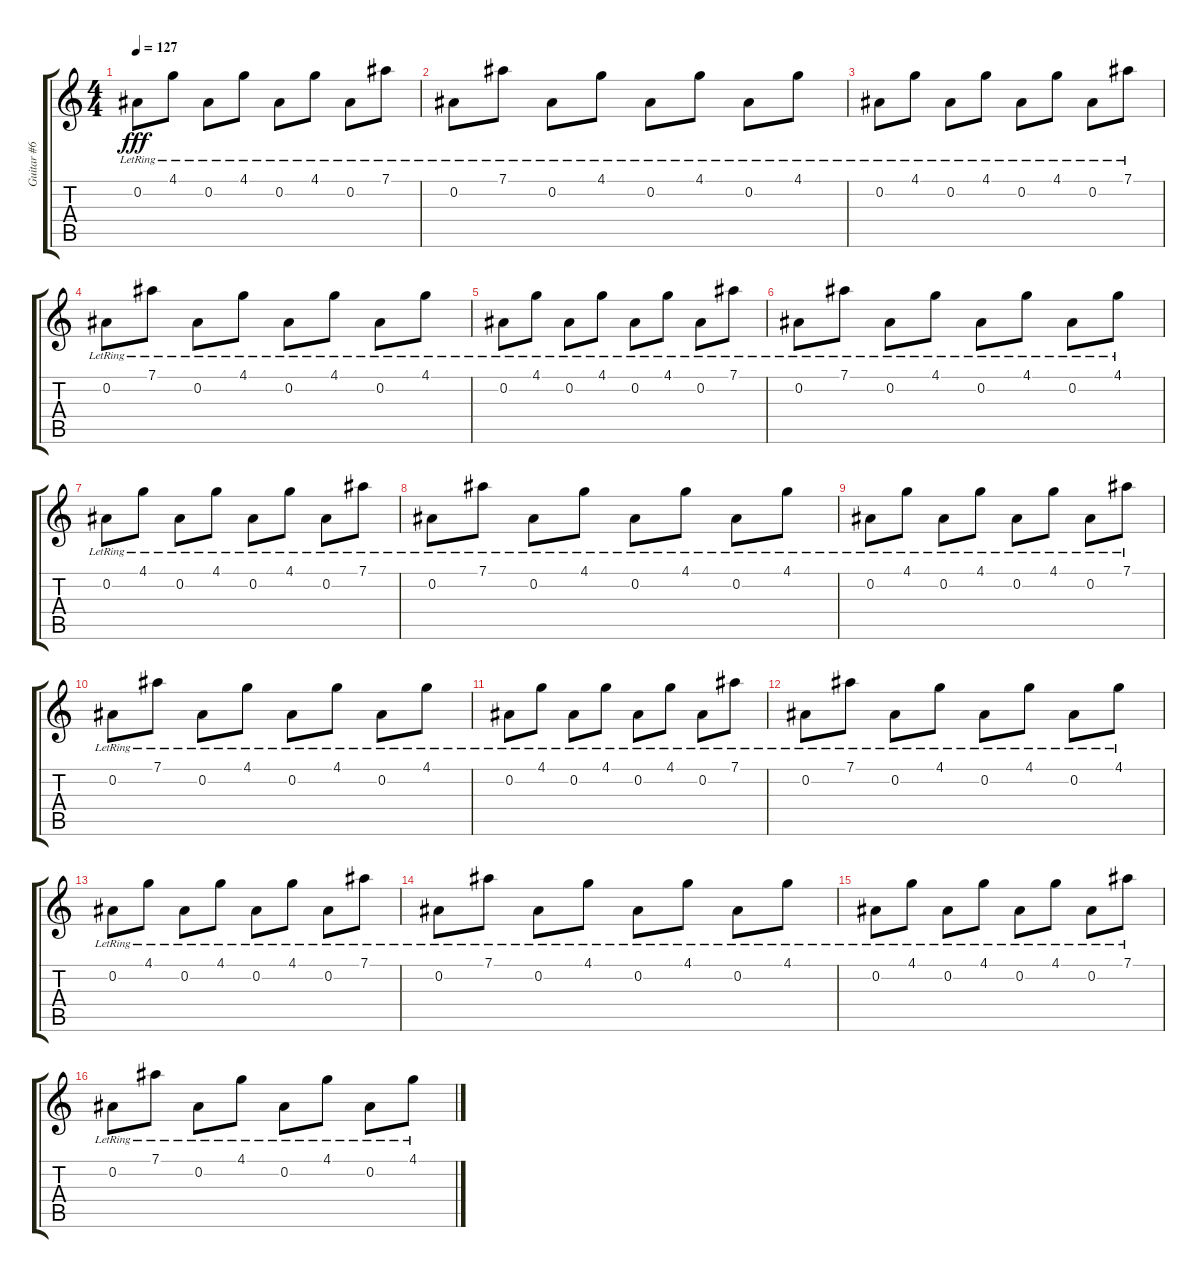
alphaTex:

\track ("Guitar #6" "Guitar #6") {instrument electricguitarclean}
\staff {score tabs}
\tuning (Eb4 Bb3 Gb3 Db3 Ab2 Db2) {hide}
\ts (4 4)
\tempo 127
\clef g2
\ks c
0.2{lr}.8{dy fff} 4.1{lr}.8 0.2{lr}.8 4.1{lr}.8 0.2{lr}.8 4.1{lr}.8 0.2{lr}.8 7.1{lr}.8 |
0.2{lr}.8 7.1{lr}.8 0.2{lr}.8 4.1{lr}.8 0.2{lr}.8 4.1{lr}.8 0.2{lr}.8 4.1{lr}.8 |
0.2{lr}.8 4.1{lr}.8 0.2{lr}.8 4.1{lr}.8 0.2{lr}.8 4.1{lr}.8 0.2{lr}.8 7.1{lr}.8 |
0.2{lr}.8 7.1{lr}.8 0.2{lr}.8 4.1{lr}.8 0.2{lr}.8 4.1{lr}.8 0.2{lr}.8 4.1{lr}.8 |
0.2{lr}.8 4.1{lr}.8 0.2{lr}.8 4.1{lr}.8 0.2{lr}.8 4.1{lr}.8 0.2{lr}.8 7.1{lr}.8 |
0.2{lr}.8 7.1{lr}.8 0.2{lr}.8 4.1{lr}.8 0.2{lr}.8 4.1{lr}.8 0.2{lr}.8 4.1{lr}.8 |
0.2{lr}.8 4.1{lr}.8 0.2{lr}.8 4.1{lr}.8 0.2{lr}.8 4.1{lr}.8 0.2{lr}.8 7.1{lr}.8 |
0.2{lr}.8 7.1{lr}.8 0.2{lr}.8 4.1{lr}.8 0.2{lr}.8 4.1{lr}.8 0.2{lr}.8 4.1{lr}.8 |
0.2{lr}.8 4.1{lr}.8 0.2{lr}.8 4.1{lr}.8 0.2{lr}.8 4.1{lr}.8 0.2{lr}.8 7.1{lr}.8 |
0.2{lr}.8 7.1{lr}.8 0.2{lr}.8 4.1{lr}.8 0.2{lr}.8 4.1{lr}.8 0.2{lr}.8 4.1{lr}.8 |
0.2{lr}.8 4.1{lr}.8 0.2{lr}.8 4.1{lr}.8 0.2{lr}.8 4.1{lr}.8 0.2{lr}.8 7.1{lr}.8 |
0.2{lr}.8 7.1{lr}.8 0.2{lr}.8 4.1{lr}.8 0.2{lr}.8 4.1{lr}.8 0.2{lr}.8 4.1{lr}.8 |
0.2{lr}.8 4.1{lr}.8 0.2{lr}.8 4.1{lr}.8 0.2{lr}.8 4.1{lr}.8 0.2{lr}.8 7.1{lr}.8 |
0.2{lr}.8 7.1{lr}.8 0.2{lr}.8 4.1{lr}.8 0.2{lr}.8 4.1{lr}.8 0.2{lr}.8 4.1{lr}.8 |
0.2{lr}.8 4.1{lr}.8 0.2{lr}.8 4.1{lr}.8 0.2{lr}.8 4.1{lr}.8 0.2{lr}.8 7.1{lr}.8 |
0.2{lr}.8 7.1{lr}.8 0.2{lr}.8 4.1{lr}.8 0.2{lr}.8 4.1{lr}.8 0.2{lr}.8 4.1{lr}.8
